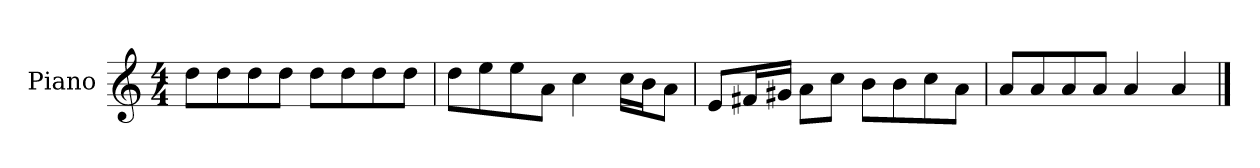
**kern
*part1
*staff1
*I"Piano
*I'P-no
*clefG2
*k[]
*M4/4
*MM90
=1
8dd\L
8dd\
8dd\
8dd\J
8dd\L
8dd\
8dd\
8dd\J
=2
8dd\L
8ee\
8ee\
8a\J
4cc\
16cc\LL
16b\J
8a\J
=3
8e/L
16f#X/L
16g#X/JJ
8a\L
8cc\J
8b\L
8b\
8cc\
8a\J
=4
8a/L
8a/
8a/
8a/J
4a/
4a/
==
*-
